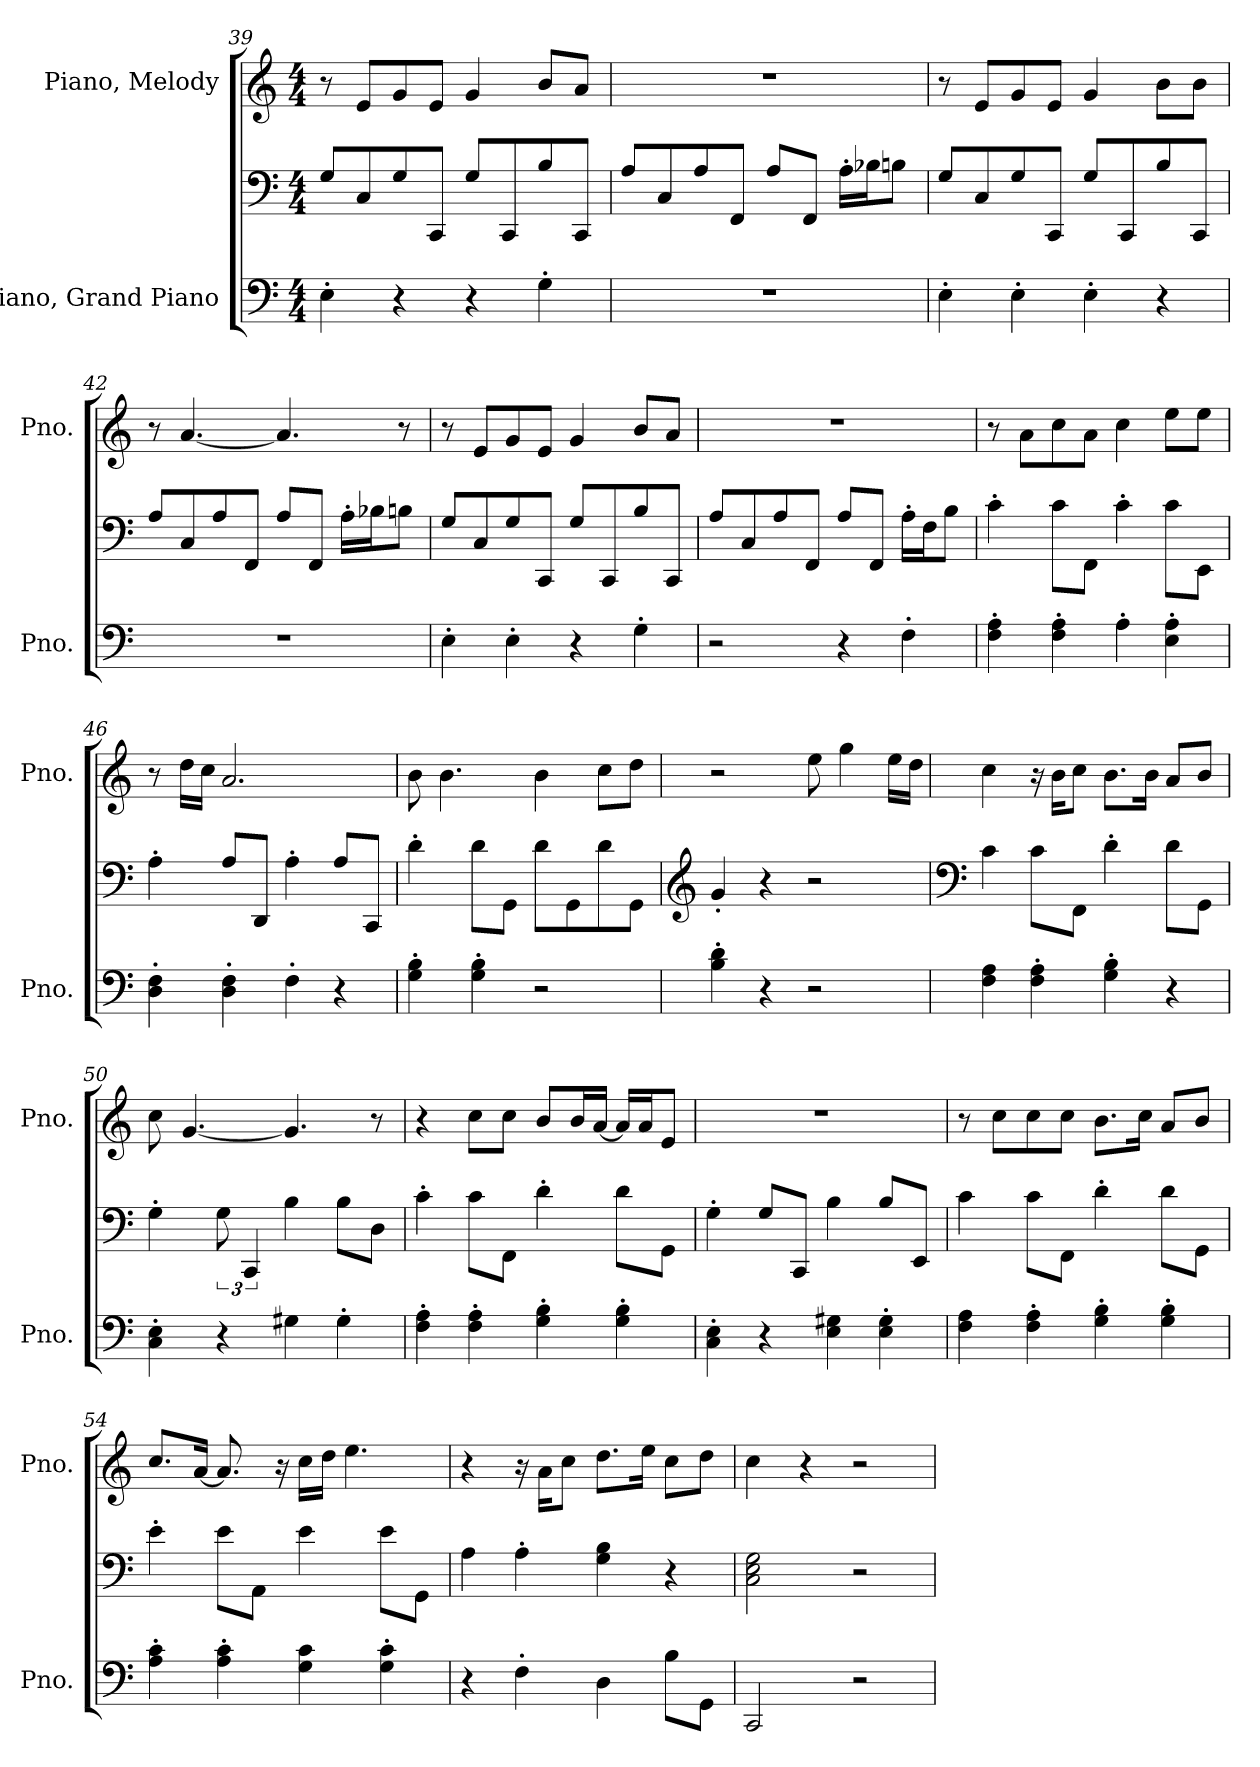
**kern	**kern	**kern
*part2	*part2	*part1
*staff3	*staff2	*staff1
*I"Piano, Grand Piano	*	*I"Piano, Melody
*I'Pno.	*	*I'Pno.
*clefF4	*clefF4	*clefG2
*k[]	*k[]	*k[]
*M4/4	*M4/4	*M4/4
=39	=39	=39
4E'\	8G/L	8r
.	8C/	8e/L
4r	8G/	8g/
.	8CC/J	8e/J
4r	8G/L	4g/
.	8CC/	.
4G'\	8B/	8b/L
.	8CC/J	8a/J
!!LO:LB:g=z
=40	=40	=40
1r	8A/L	1r
.	8C/	.
.	8A/	.
.	8FF/J	.
.	8A/L	.
.	8FF/J	.
.	16A'\LL	.
.	16B-X\J	.
.	8Bn\J	.
=41	=41	=41
4E'\	8G/L	8r
.	8C/	8e/L
4E'\	8G/	8g/
.	8CC/J	8e/J
4E'\	8G/L	4g/
.	8CC/	.
4r	8B/	8b\L
.	8CC/J	8b\J
=42	=42	=42
1r	8A/L	8r
.	8C/	[4.a/
.	8A/	.
.	8FF/J	.
.	8A/L	4.a/]
.	8FF/J	.
.	16A'\LL	.
.	16B-X\J	.
.	8Bn\J	8r
=43	=43	=43
4E'\	8G/L	8r
.	8C/	8e/L
4E'\	8G/	8g/
.	8CC/J	8e/J
4r	8G/L	4g/
.	8CC/	.
4G'\	8B/	8b/L
.	8CC/J	8a/J
!!LO:LB:g=z
=44	=44	=44
2r	8A/L	1r
.	8C/	.
.	8A/	.
.	8FF/J	.
4r	8A/L	.
.	8FF/J	.
4F'\	16A'\LL	.
.	16F\J	.
.	8B\J	.
=45	=45	=45
4F\' 4A\'	4c'\	8r
.	.	8a\L
4F\' 4A\'	8c\L	8cc\
.	8FF\J	8a\J
4A'\	4c'\	4cc\
4E\' 4A\'	8c\L	8ee\L
.	8EE\J	8ee\J
=46	=46	=46
4D\' 4F\'	4A'\	8r
.	.	16dd\LL
.	.	16cc\JJ
4D\' 4F\'	8A/L	2.a/
.	8DD/J	.
4F'\	4A'\	.
4r	8A/L	.
.	8CC/J	.
=47	=47	=47
4G\' 4B\'	4d'\	8b\
.	.	4.b\
4G\' 4B\'	8d\L	.
.	8GG\J	.
2r	8d\L	4b\
.	8GG\	.
.	8d\	8cc\L
.	8GG\J	8dd\J
=48	=48	=48
*	*clefG2	*
4B\' 4d\'	4g'/	2r
4r	4r	.
2r	2r	8ee\
.	.	4gg\
.	.	16ee\LL
.	.	16dd\JJ
!!LO:LB:g=z
=49	=49	=49
*	*clefF4	*
4F\ 4A\	4c\	4cc\
4F\' 4A\'	8c\L	16r
.	.	16b\KL
.	8FF\J	8cc\J
4G\' 4B\'	4d'\	8.b\L
.	.	16b\Jk
4r	8d\L	8a/L
.	8GG\J	8b/J
=50	=50	=50
4C\' 4E\'	4G'\	8cc\
.	.	[4.g/
4r	12G\	.
.	6CC/	.
4G#X\	4B\	4.g/]
4G#'\	8B\L	.
.	8D\J	8r
=51	=51	=51
4F\' 4A\'	4c'\	4r
4F\' 4A\'	8c\L	8cc\L
.	8FF\J	8cc\J
4G\' 4B\'	4d'\	8b/L
.	.	16b/L
.	.	[16a/JJ
4G\' 4B\'	8d\L	16a/LL]
.	.	16a/J
.	8GG\J	8e/J
=52	=52	=52
4C\' 4E\'	4G'\	1r
4r	8G/L	.
.	8CC/J	.
4E\ 4G#X\	4B\	.
4E\' 4G#\'	8B/L	.
.	8EE/J	.
=53	=53	=53
4F\ 4A\	4c\	8r
.	.	8cc\L
4F\' 4A\'	8c\L	8cc\
.	8FF\J	8cc\J
4G\' 4B\'	4d'\	8.b\L
.	.	16cc\Jk
4G\' 4B\'	8d\L	8a/L
.	8GG\J	8b/J
!!LO:PB:g=z
=54	=54	=54
4A\' 4c\'	4e'\	8.cc/L
.	.	[16a/Jk
4A\' 4c\'	8e\L	8.a/]
.	8AA\J	.
.	.	16r
4G\ 4c\	4e\	16cc\LL
.	.	16dd\JJ
.	.	4.ee\
4G\' 4c\'	8e\L	.
.	8GG\J	.
=55	=55	=55
4r	4A\	4r
4F'\	4A'\	16r
.	.	16a\KL
.	.	8cc\J
4D\	4G\ 4B\	8.dd\L
.	.	16ee\Jk
8B\L	4r	8cc\L
8GG\J	.	8dd\J
=56	=56	=56
2CC/	2C\ 2E\ 2G\	4cc\
.	.	4r
2r	2r	2r
=	=	=
*-	*-	*-
